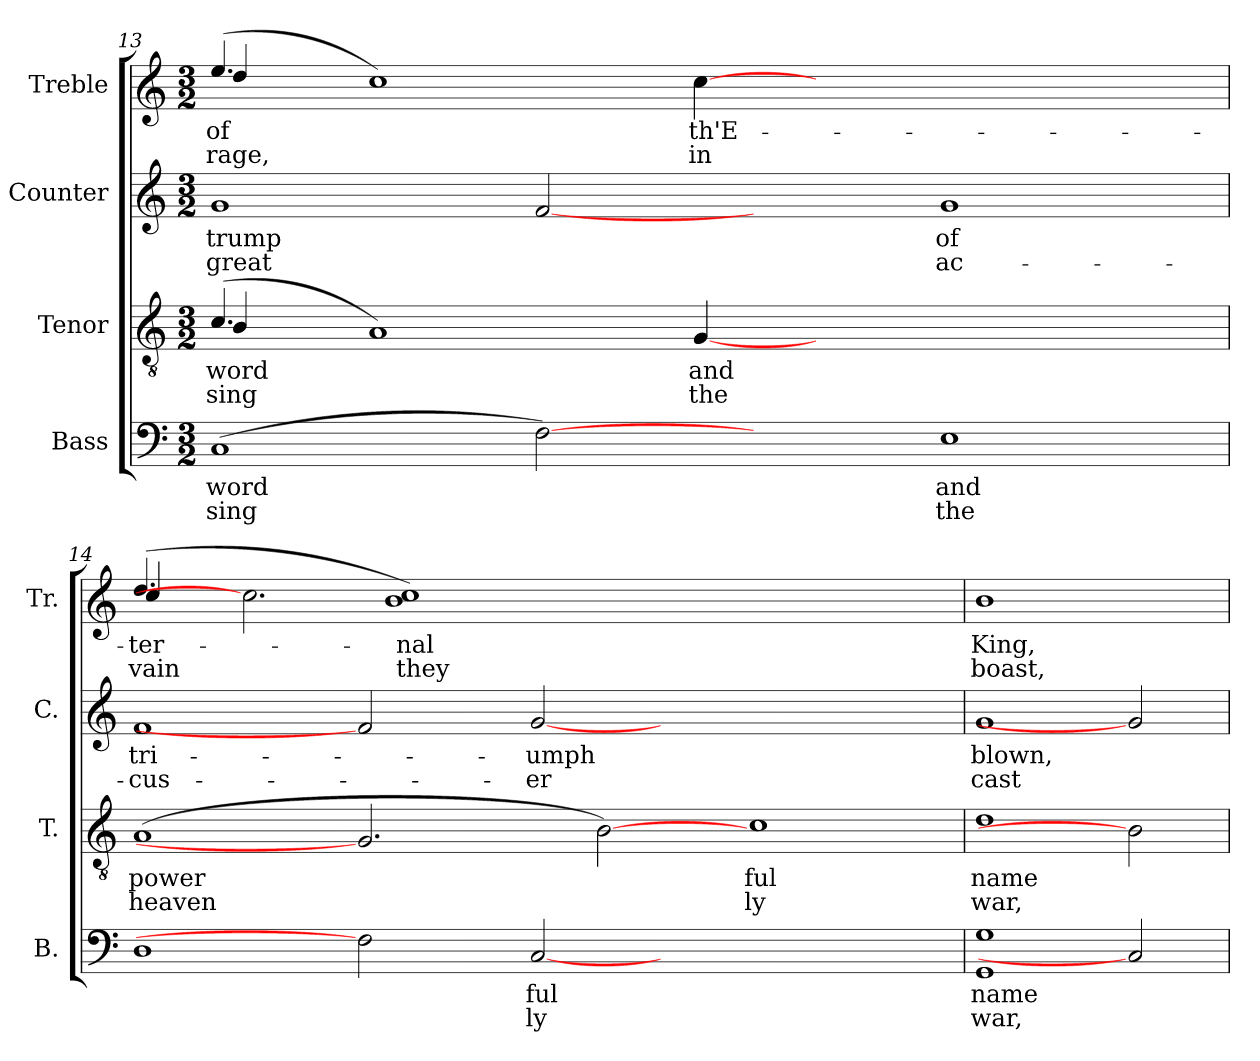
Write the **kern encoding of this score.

**kern	**text	**text	**kern	**text	**text	**kern	**text	**text	**kern	**text	**text
*part4	*part4	*part4	*part3	*part3	*part3	*part2	*part2	*part2	*part1	*part1	*part1
*staff4	*staff4	*staff4	*staff3	*staff3	*staff3	*staff2	*staff2	*staff2	*staff1	*staff1	*staff1
*I"Bass	*	*	*I"Tenor	*	*	*I"Counter	*	*	*I"Treble	*	*
*I'B.	*	*	*I'T.	*	*	*I'C.	*	*	*I'Tr.	*	*
*clefF4	*	*	*clefGv2	*	*	*clefG2	*	*	*clefG2	*	*
*k[]	*	*	*k[]	*	*	*k[]	*	*	*k[]	*	*
*C:	*	*	*C:	*	*	*C:	*	*	*C:	*	*
*M3/2	*	*	*M3/2	*	*	*M3/2	*	*	*M3/2	*	*
=13	=13	=13	=13	=13	=13	=13	=13	=13	=13	=13	=13
!	!LO:LY:a:rj	!LO:LY:b:rj	!	!LO:LY:b:rj	!LO:LY:b:rj	!	!LO:LY:b:rj	!LO:LY:b:rj	!	!LO:LY:b:rj	!LO:LY:b:rj
*	*	*	*^	*	*	*	*	*	*^	*	*
(>1C	word	sing	(>4.c/	4B/	word	sing	1g	trump	great	(>4.ee/	4dd/	of	rage,
.	.	.	.	1ryy	.	.	.	.	.	.	1ryy	.	.
!	!	!	!	!	!LO:LY:b:rj	!LO:LY:b:rj	!	!	!	!	!	!LO:LY:b:rj	!LO:LY:b:rj
.	.	.	1A)	.	.	.	.	.	.	1cc)	.	.	-
!	!LO:LY:a:rj	!LO:LY:b:rj	!	!	!	!	!	!LO:LY:b:rj	!LO:LY:b:rj	!	!	!	!
[2F)	.	.	.	.	.	.	[2f	.	.	.	.	.	.
.	.	.	.	4.ryy	.	.	.	.	.	.	4.ryy	.	.
!	!	!	!	!	!LO:LY:b:rj	!LO:LY:b:rj	!	!	!	!	!	!LO:LY:b:rj	!LO:LY:b:rj
.	.	.	[4G	.	and	the	.	.	.	[4cc	.	-th'E-	-in
2ryy	.	.	.	.	.	.	2ryy	.	.	.	.	.	.
.	.	.	1ryy	1ryy	.	.	.	.	.	1ryy	1ryy	.	.
!	!LO:LY:a:rj	!LO:LY:b:rj	!	!	!	!	!	!LO:LY:b:rj	!LO:LY:b:rj	!	!	!	!
1E	and	the	.	.	.	.	1g	of	ac-	.	.	.	.
.	.	.	4.ryy	4.ryy	.	.	.	.	.	4.ryy	4.ryy	.	.
=14	=14	=14	=14	=14	=14	=14	=14	=14	=14	=14	=14	=14	=14
!	!LO:LY:a:rj	!LO:LY:b:rj	!	!	!LO:LY:b:rj	!LO:LY:b:rj	!	!LO:LY:b:rj	!LO:LY:b:rj	!	!	!LO:LY:b:rj	!LO:LY:b:rj
*	*	*	*v	*v	*	*	*	*	*	*	*	*	*
1D	.	.	(<1A	power-	-heaven-	1f	-tri-	-cus-	(>4.dd/	4cc/	ter-	-vain
.	.	.	.	.	.	.	.	.	.	1ryy	.	.
.	.	.	.	.	.	.	.	.	2.cc]	.	.	.
2F]	.	.	2.G]	.	.	2f]	.	.	.	.	.	.
!	!	!	!	!	!	!	!	!	!	!	!LO:LY:b:rj	!LO:LY:b:rj
.	.	.	.	.	.	.	.	.	1b 1cc)	.	nal	they
.	.	.	.	.	.	.	.	.	.	8ryy	.	.
.	.	.	.	.	.	.	.	.	.	1...ryy	.	.
!	!LO:LY:a:rj	!LO:LY:b:rj	!	!	!	!	!LO:LY:b:rj	!LO:LY:b:rj	!	!	!	!
[2C	ful	ly	.	.	.	[2g	-umph	er	.	.	.	.
!	!	!	!	!LO:LY:b:rj	!LO:LY:b:rj	!	!	!	!	!	!	!
.	.	.	[2B)	--	-	.	.	.	.	.	.	.
1ryy	.	.	.	.	.	1ryy	.	.	.	.	.	.
.	.	.	.	.	.	.	.	.	1ryy	.	.	.
!	!	!	!	!LO:LY:b:rj	!LO:LY:b:rj	!	!	!	!	!	!	!
.	.	.	1c	ful	ly	.	.	.	.	.	.	.
4ryy	.	.	.	.	.	4ryy	.	.	.	.	.	.
.	.	.	.	.	.	.	.	.	8ryy	.	.	.
*	*	*	*	*	*	*	*	*	*v	*v	*	*
!!LO:PB:g=z
=15	=15	=15	=15	=15	=15	=15	=15	=15	=15	=15	=15
!	!LO:LY:a:rj	!LO:LY:b:rj	!	!LO:LY:b:rj	!LO:LY:b:rj	!	!LO:LY:b:rj	!LO:LY:b:rj	!	!LO:LY:b:rj	!LO:LY:b:rj
1G 1GG	name	war,	1d	name	war,	1g	blown,	cast	1b	King,	boast,
2C]	.	.	2B]	.	.	2g]	.	.	2ryy	.	.
=	=	=	=	=	=	=	=	=	=	=	=
*-	*-	*-	*-	*-	*-	*-	*-	*-	*-	*-	*-
